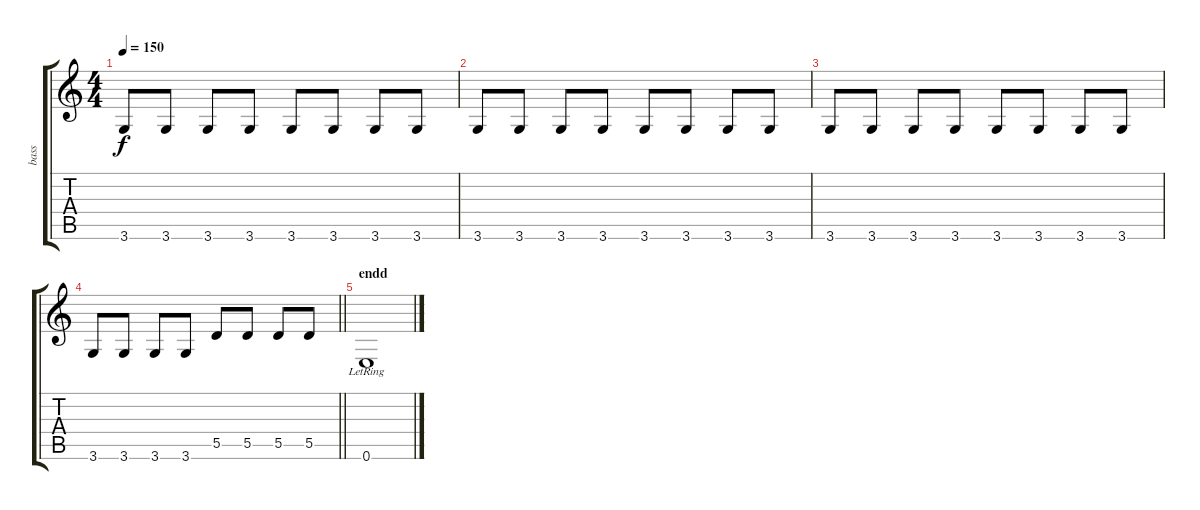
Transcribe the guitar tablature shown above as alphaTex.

\track ("bass" "bass") {instrument acousticbass}
\staff {score tabs}
\tuning (E4 B3 G3 D3 A2 E2) {hide}
\ts (4 4)
\tempo 150
\clef g2
\ks c
3.6.8{dy f} 3.6.8 3.6.8 3.6.8 3.6.8 3.6.8 3.6.8 3.6.8 |
3.6.8 3.6.8 3.6.8 3.6.8 3.6.8 3.6.8 3.6.8 3.6.8 |
3.6.8 3.6.8 3.6.8 3.6.8 3.6.8 3.6.8 3.6.8 3.6.8 |
\barLineRight lightlight
3.6.8 3.6.8 3.6.8 3.6.8 5.5.8 5.5.8 5.5.8 5.5.8 |
\section ("" "endd")
0.6{lr}.1
